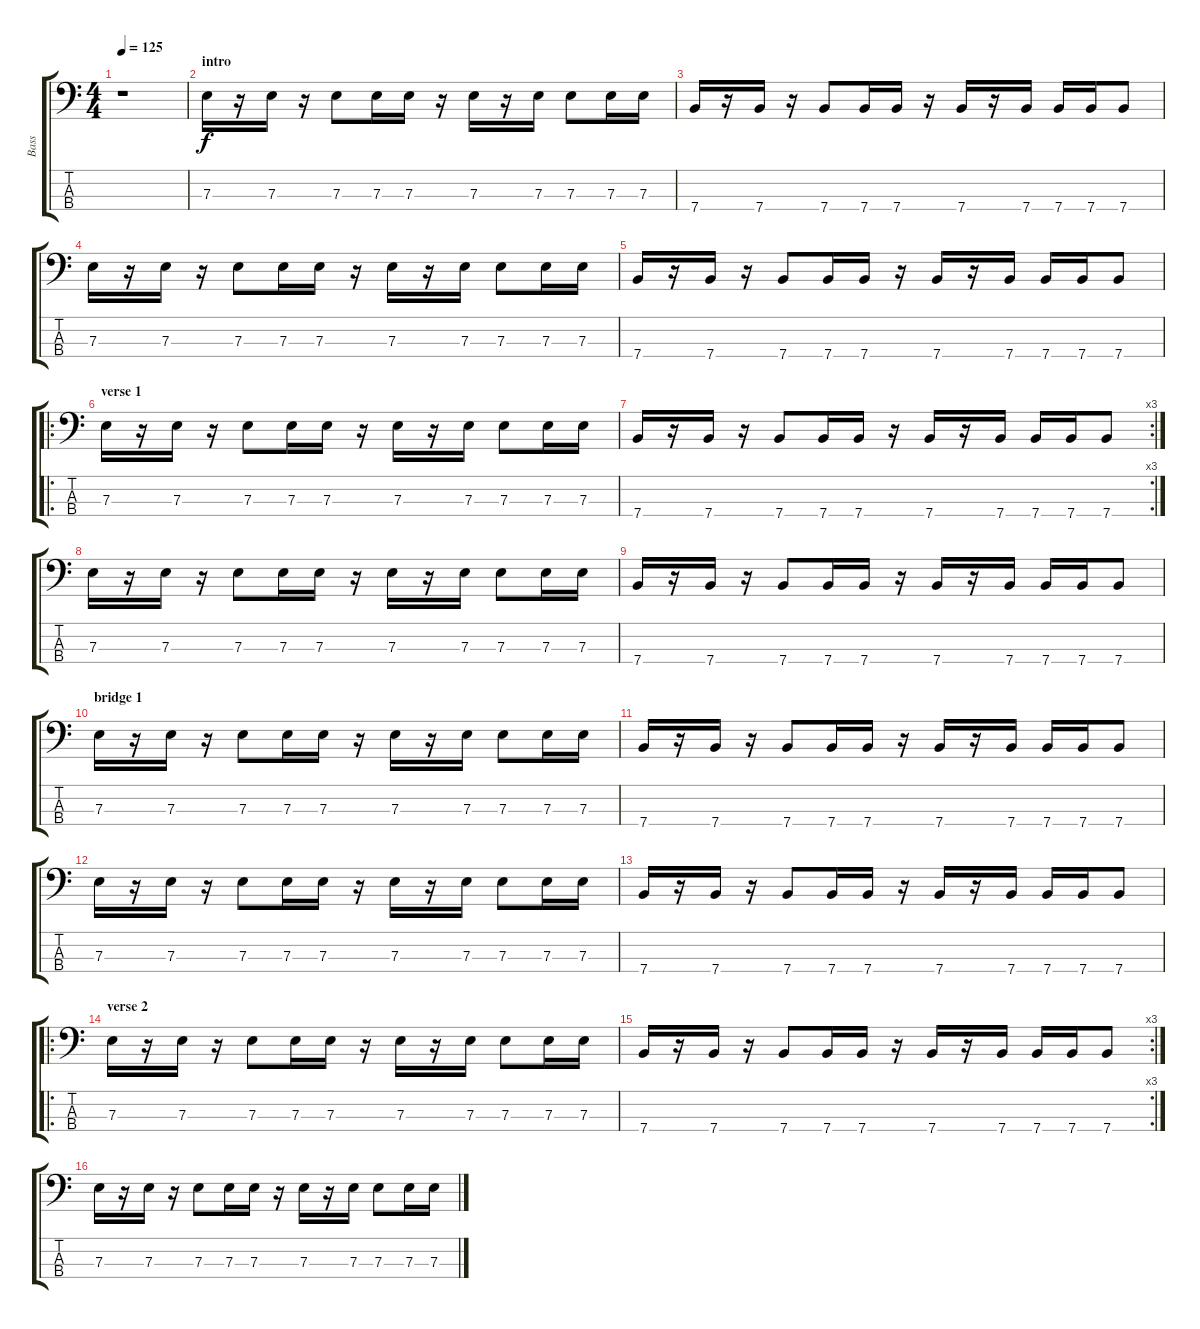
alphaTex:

\track ("Bass" "Bass") {instrument electricbasspick}
\staff {score tabs}
\tuning (G2 D2 A1 E1) {hide}
\ts (4 4)
\tempo 125
\clef f4
\ks c
r.1{dy f instrument electricbasspick} |
\section ("" "intro")
7.3.16 r.16 7.3.16 r.16 7.3.8 7.3.16 7.3.16 r.16 7.3.16 r.16 7.3.16 7.3.8 7.3.16 7.3.16 |
7.4.16 r.16 7.4.16 r.16 7.4.8 7.4.16 7.4.16 r.16 7.4.16 r.16 7.4.16 7.4.16 7.4.16 7.4.8 |
7.3.16 r.16 7.3.16 r.16 7.3.8 7.3.16 7.3.16 r.16 7.3.16 r.16 7.3.16 7.3.8 7.3.16 7.3.16 |
7.4.16 r.16 7.4.16 r.16 7.4.8 7.4.16 7.4.16 r.16 7.4.16 r.16 7.4.16 7.4.16 7.4.16 7.4.8 |
\ro
\section ("" "verse 1")
7.3.16 r.16 7.3.16 r.16 7.3.8 7.3.16 7.3.16 r.16 7.3.16 r.16 7.3.16 7.3.8 7.3.16 7.3.16 |
\rc 3
7.4.16 r.16 7.4.16 r.16 7.4.8 7.4.16 7.4.16 r.16 7.4.16 r.16 7.4.16 7.4.16 7.4.16 7.4.8 |
7.3.16 r.16 7.3.16 r.16 7.3.8 7.3.16 7.3.16 r.16 7.3.16 r.16 7.3.16 7.3.8 7.3.16 7.3.16 |
7.4.16 r.16 7.4.16 r.16 7.4.8 7.4.16 7.4.16 r.16 7.4.16 r.16 7.4.16 7.4.16 7.4.16 7.4.8 |
\section ("" "bridge 1")
7.3.16 r.16 7.3.16 r.16 7.3.8 7.3.16 7.3.16 r.16 7.3.16 r.16 7.3.16 7.3.8 7.3.16 7.3.16 |
7.4.16 r.16 7.4.16 r.16 7.4.8 7.4.16 7.4.16 r.16 7.4.16 r.16 7.4.16 7.4.16 7.4.16 7.4.8 |
7.3.16 r.16 7.3.16 r.16 7.3.8 7.3.16 7.3.16 r.16 7.3.16 r.16 7.3.16 7.3.8 7.3.16 7.3.16 |
7.4.16 r.16 7.4.16 r.16 7.4.8 7.4.16 7.4.16 r.16 7.4.16 r.16 7.4.16 7.4.16 7.4.16 7.4.8 |
\ro
\section ("" "verse 2")
7.3.16 r.16 7.3.16 r.16 7.3.8 7.3.16 7.3.16 r.16 7.3.16 r.16 7.3.16 7.3.8 7.3.16 7.3.16 |
\rc 3
7.4.16 r.16 7.4.16 r.16 7.4.8 7.4.16 7.4.16 r.16 7.4.16 r.16 7.4.16 7.4.16 7.4.16 7.4.8 |
7.3.16 r.16 7.3.16 r.16 7.3.8 7.3.16 7.3.16 r.16 7.3.16 r.16 7.3.16 7.3.8 7.3.16 7.3.16
